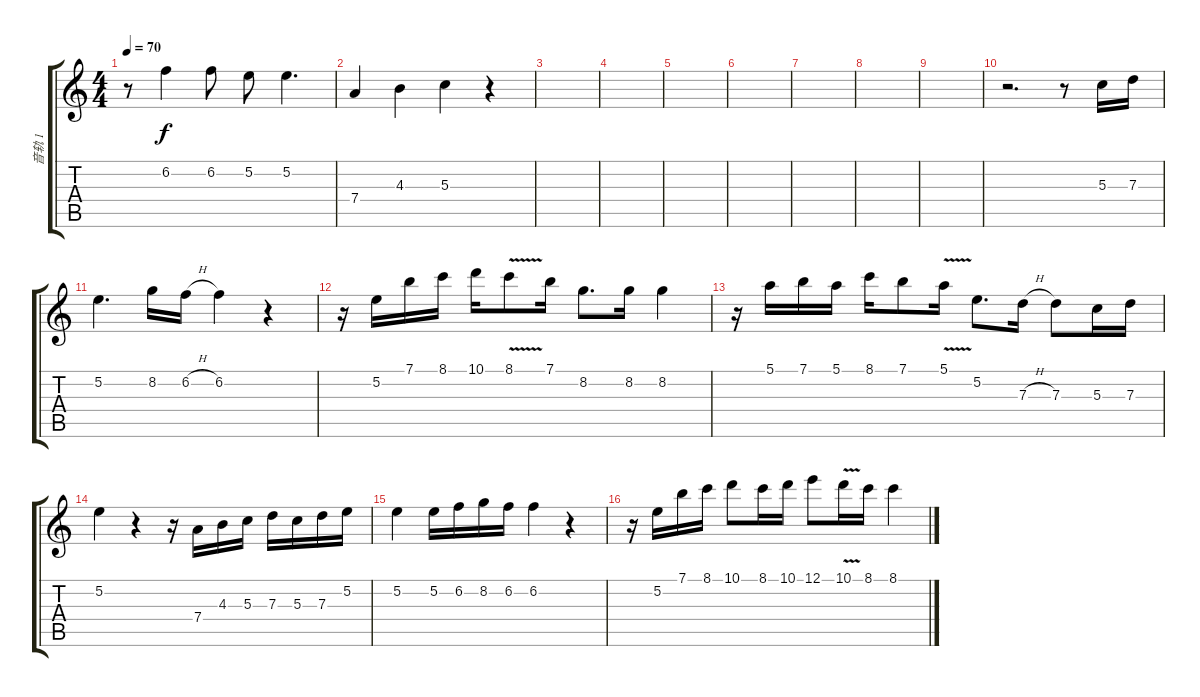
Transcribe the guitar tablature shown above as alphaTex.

\track ("音轨 1" "音轨 1") {instrument acousticguitarsteel}
\staff {score tabs}
\tuning (E4 B3 G3 D3 A2 E2) {hide}
\ts (4 4)
\tempo 70
\clef g2
\ks c
r.8{dy f} 6.2.4 6.2.8 5.2.8 5.2.4{d} |
7.4.4 4.3.4 5.3.4 r.4 |
|
|
|
|
|
|
|
r.2{d} r.8 5.3.16 7.3.16 |
5.2.4{d} 8.2.16 6.2{h}.16 6.2.4 r.4 |
r.16 5.2.16 7.1.16 8.1.16 10.1.16 8.1{v}.8 7.1.16 8.2.8{d} 8.2.16 8.2.4 |
r.16 5.1.16 7.1.16 5.1.16 8.1.16 7.1.8 5.1{v}.16 5.2.8{d} 7.3{h}.16 7.3.8 5.3.16 7.3.16 |
5.2.4 r.4 r.16 7.4.16 4.3.16 5.3.16 7.3.16 5.3.16 7.3.16 5.2.16 |
5.2.4 5.2.16 6.2.16 8.2.16 6.2.16 6.2.4 r.4 |
r.16 5.2.16 7.1.16 8.1.16 10.1.8 8.1.16 10.1.16 12.1.8 10.1{v}.16 8.1.16 8.1.4
